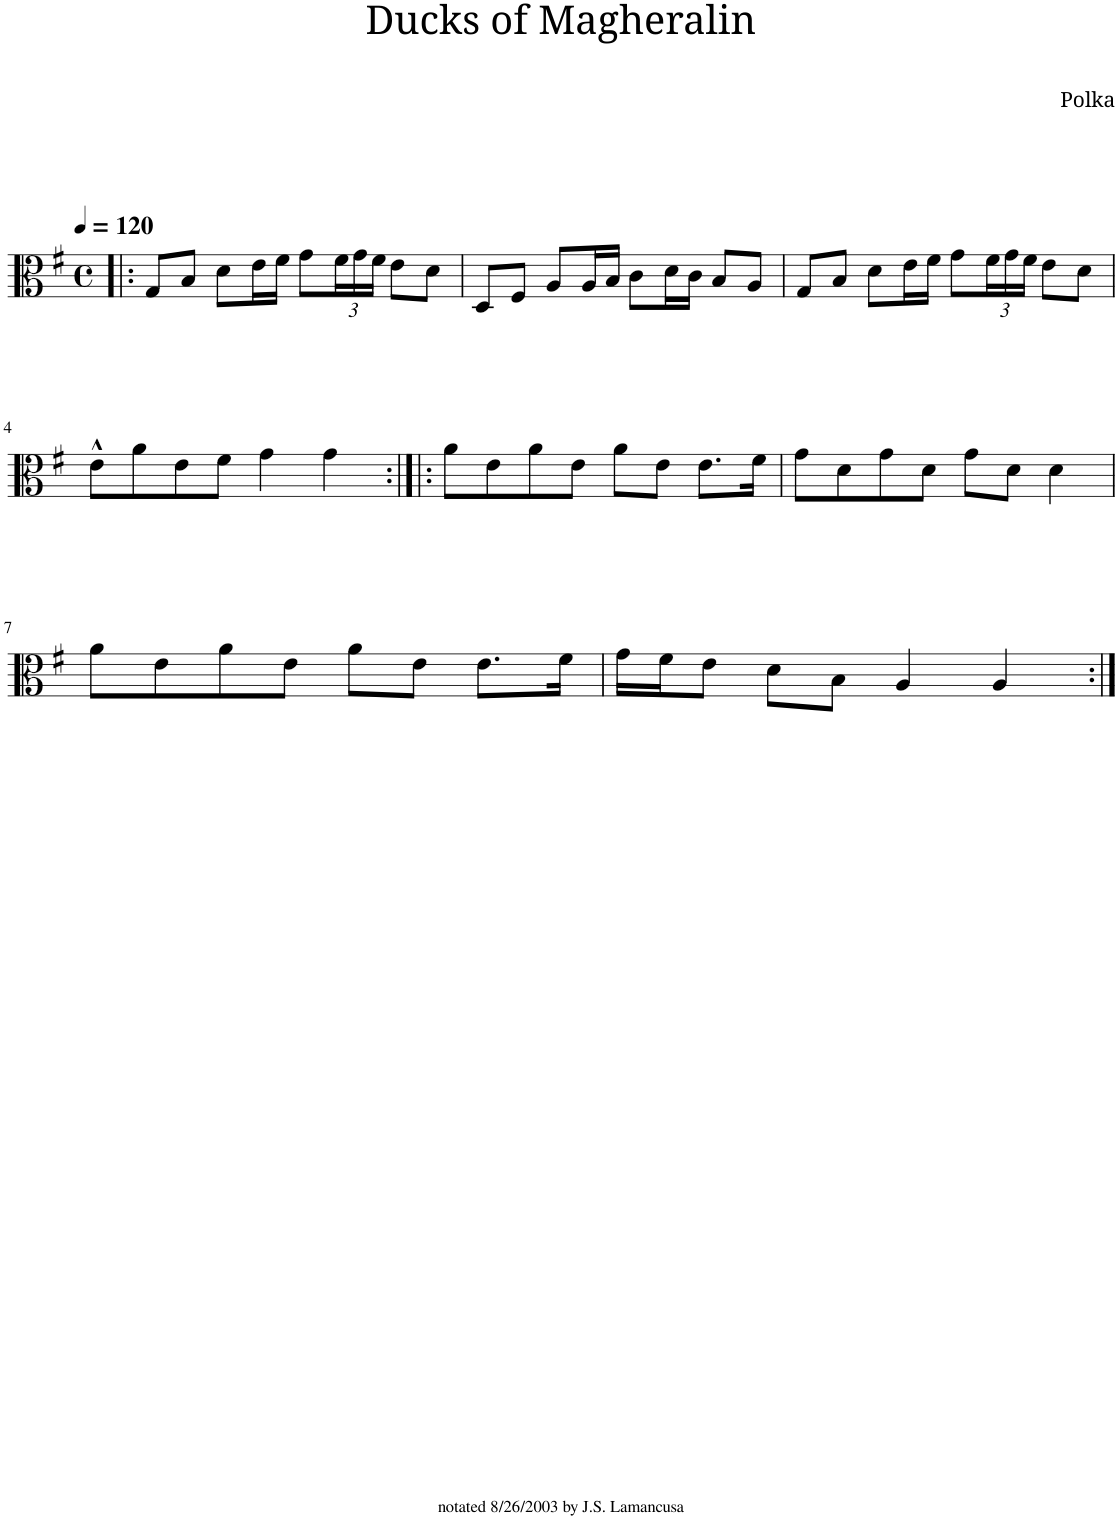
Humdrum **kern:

**kern
*part1
*staff1
*clefC3
*k[f#]
*M4/4
*met(c)
*MM120
=1!|:
8G/L
8B/J
8d\L
16e\L
16f#\JJ
8g\L
*Xbrackettup
24f#\L
24g\
24f#\JJ
8e\L
8d\J
=2
8D/L
8F#/J
8A/L
16A/L
16B/JJ
8c\L
16d\L
16c\JJ
8B/L
8A/J
=3
8G/L
8B/J
8d\L
16e\L
16f#\JJ
8g\L
24f#\L
24g\
24f#\JJ
8e\L
8d\J
!!LO:LB:g=z
=4
8e^^\L
8a\
8e\
8f#\J
4g\
4g\
=5:|!|:
8a\L
8e\
8a\
8e\J
8a\L
8e\J
8.e\L
16f#\Jk
=6
8g\L
8d\
8g\
8d\J
8g\L
8d\J
4d\
!!LO:LB:g=z
=7
8a\L
8e\
8a\
8e\J
8a\L
8e\J
8.e\L
16f#\Jk
=8
16g\LL
16f#\J
8e\J
8d\L
8B\J
4A/
4A/
=:|!
*-
